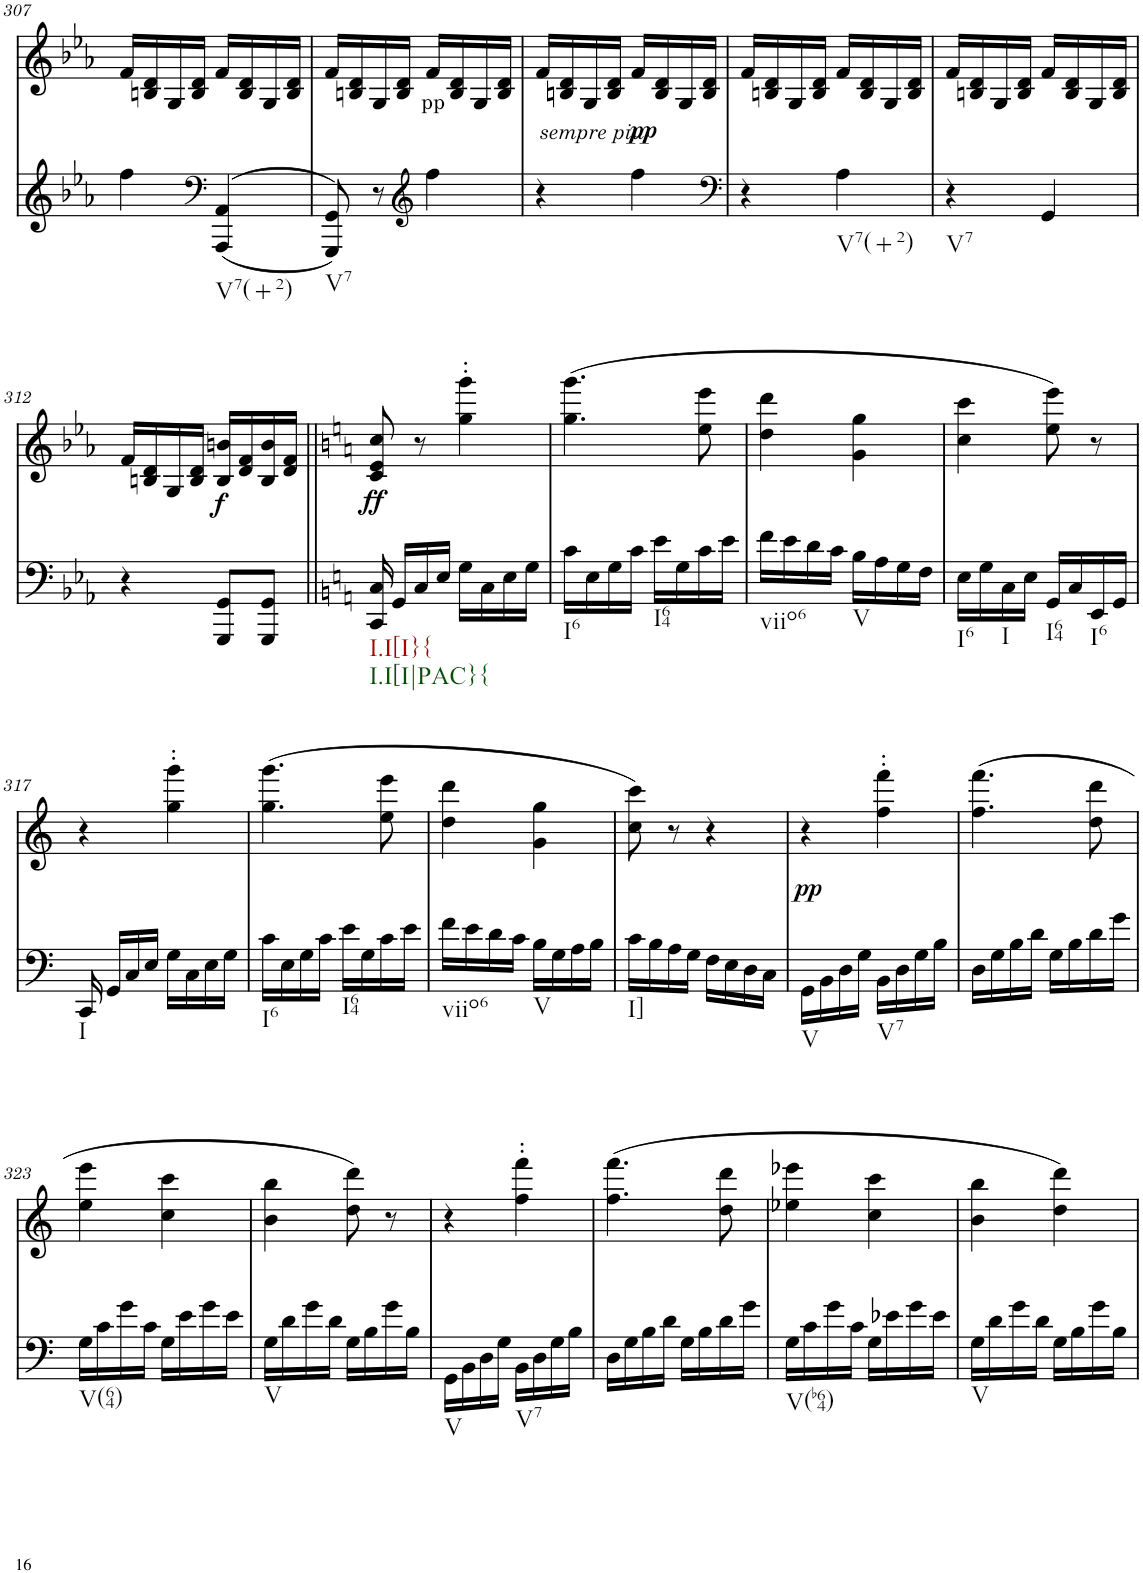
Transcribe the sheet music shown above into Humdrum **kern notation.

**kern	**dynam	**kern	**text	**dynam
*part2	*part2	*part1	*part1	*part1
*staff2	*staff2	*staff1	*staff1	*staff1
*I"piano	*	*I"piano	*	*
*I'Pno	*	*I'Pno	*	*
!!LO:PB:g=z
*clefG2	*	*clefG2	*	*
*k[b-e-a-]	*	*k[b-e-a-]	*	*
*c:	*	*c:	*	*
*M2/4	*	*M2/4	*	*
=307	=307	=307	=307	=307
4ff\	.	16f/LL	.	.
.	.	16Bn/ 16d/	.	.
.	.	16G/	.	.
.	.	16B/ 16d/JJ	.	.
*clefF4	*	*	*	*
!LO:TX:b:t=V7(+2)	!	!	!	!
(>(4AAA-/ 4AA-/	.	16f/LL	.	.
.	.	16B/ 16d/	.	.
.	.	16G/	.	.
.	.	16B/ 16d/JJ	.	.
=308	=308	=308	=308	=308
!LO:TX:b:t=V7	!	!	!	!
8GGG/ 8GG/))	.	16f/LL	.	.
.	.	16Bn/ 16d/	.	.
8r	.	16G/	.	.
.	.	16B/ 16d/JJ	.	.
*clefG2	*	*	*	*
!	!	!	!LO:LY:b	!
4ff\	.	16f/LL	pp	.
.	.	16B/ 16d/	.	.
.	.	16G/	.	.
.	.	16B/ 16d/JJ	.	.
=309	=309	=309	=309	=309
!	!LO:DY:a	!	!	!
4r	other-dynamics	16f/LL	.	.
.	.	16Bn/ 16d/	.	.
.	.	16G/	.	.
.	.	16B/ 16d/JJ	.	.
!	!LO:DY:a	!	!	!
4ff\	pp	16f/LL	.	.
.	.	16B/ 16d/	.	.
.	.	16G/	.	.
.	.	16B/ 16d/JJ	.	.
=310	=310	=310	=310	=310
*clefF4	*	*	*	*
4r	.	16f/LL	.	.
.	.	16Bn/ 16d/	.	.
.	.	16G/	.	.
.	.	16B/ 16d/JJ	.	.
!LO:TX:b:t=V7(+2)	!	!	!	!
4A-\	.	16f/LL	.	.
.	.	16B/ 16d/	.	.
.	.	16G/	.	.
.	.	16B/ 16d/JJ	.	.
=311	=311	=311	=311	=311
!LO:TX:b:t=V7	!	!	!	!
4r	.	16f/LL	.	.
.	.	16Bn/ 16d/	.	.
.	.	16G/	.	.
.	.	16B/ 16d/JJ	.	.
4GG/	.	16f/LL	.	.
.	.	16B/ 16d/	.	.
.	.	16G/	.	.
.	.	16B/ 16d/JJ	.	.
!!LO:LB:g=z
=312	=312	=312	=312	=312
4r	.	16f/LL	.	.
.	.	16Bn/ 16d/	.	.
.	.	16G/	.	.
.	.	16B/ 16d/JJ	.	.
!	!	!	!LO:LY:b	!LO:DY:b
8GGG/ 8GG/L	.	16B/ 16bn/LL	f	f
.	.	16d/ 16f/	.	.
8GGG/ 8GG/J	.	16B/ 16b/	.	.
.	.	16d/ 16f/JJ	.	.
=313||	=313||	=313||	=313||	=313||
*k[]	*	*k[]	*	*
*C:	*	*C:	*	*
!LO:TX:b:t=I.I[I}{	!	!	!	!
!LO:TX:b:t=I.I[I|PAC}{	!	!	!	!
!	!	!	!LO:LY:b	!LO:DY:b
16CC/ 16C/	.	8c/ 8e/ 8cc/	ff	ff
16GG/LL	.	.	.	.
16C/	.	8r	.	.
16E/JJ	.	.	.	.
16G\LL	.	4gg\' 4ggg\'	.	.
16C\	.	.	.	.
16E\	.	.	.	.
16G\JJ	.	.	.	.
=314	=314	=314	=314	=314
!LO:TX:b:t=I6	!	!	!	!
16c\LL	.	(4.gg\ 4.ggg\	.	.
16E\	.	.	.	.
16G\	.	.	.	.
16c\JJ	.	.	.	.
!LO:TX:b:t=I64	!	!	!	!
16e\LL	.	.	.	.
16G\	.	.	.	.
16c\	.	8ee\ 8eee\	.	.
16e\JJ	.	.	.	.
=315	=315	=315	=315	=315
!LO:TX:b:t=viio6	!	!	!	!
16f\LL	.	4dd\ 4ddd\	.	.
16e\	.	.	.	.
16d\	.	.	.	.
16c\JJ	.	.	.	.
!LO:TX:b:t=V	!	!	!	!
16B\LL	.	4g\ 4gg\	.	.
16A\	.	.	.	.
16G\	.	.	.	.
16F\JJ	.	.	.	.
=316	=316	=316	=316	=316
!LO:TX:b:t=I6	!	!	!	!
16E\LL	.	4cc\ 4ccc\	.	.
16G\	.	.	.	.
!LO:TX:b:t=I	!	!	!	!
16C\	.	.	.	.
16E\JJ	.	.	.	.
!LO:TX:b:t=I64	!	!	!	!
16GG/LL	.	8ee\ 8eee\)	.	.
16C/	.	.	.	.
!LO:TX:b:t=I6	!	!	!	!
16EE/	.	8r	.	.
16GG/JJ	.	.	.	.
!!LO:LB:g=z
=317	=317	=317	=317	=317
!LO:TX:b:t=I	!	!	!	!
16CC/	.	4r	.	.
16GG/LL	.	.	.	.
16C/	.	.	.	.
16E/JJ	.	.	.	.
16G\LL	.	4gg\' 4ggg\'	.	.
16C\	.	.	.	.
16E\	.	.	.	.
16G\JJ	.	.	.	.
=318	=318	=318	=318	=318
!LO:TX:b:t=I6	!	!	!	!
16c\LL	.	(4.gg\ 4.ggg\	.	.
16E\	.	.	.	.
16G\	.	.	.	.
16c\JJ	.	.	.	.
!LO:TX:b:t=I64	!	!	!	!
16e\LL	.	.	.	.
16G\	.	.	.	.
16c\	.	8ee\ 8eee\	.	.
16e\JJ	.	.	.	.
=319	=319	=319	=319	=319
!LO:TX:b:t=viio6	!	!	!	!
16f\LL	.	4dd\ 4ddd\	.	.
16e\	.	.	.	.
16d\	.	.	.	.
16c\JJ	.	.	.	.
!LO:TX:b:t=V	!	!	!	!
16B\LL	.	4g\ 4gg\	.	.
16G\	.	.	.	.
16A\	.	.	.	.
16B\JJ	.	.	.	.
=320	=320	=320	=320	=320
!LO:TX:b:t=I]	!	!	!	!
16c\LL	.	8cc\ 8ccc\)	.	.
16B\	.	.	.	.
16A\	.	8r	.	.
16G\JJ	.	.	.	.
16F\LL	.	4r	.	.
16E\	.	.	.	.
16D\	.	.	.	.
16C\JJ	.	.	.	.
=321	=321	=321	=321	=321
!LO:TX:b:t=V	!	!	!	!
!	!	!	!	!LO:DY:b
16GG\LL	.	4r	.	pp
16BB\	.	.	.	.
16D\	.	.	.	.
16G\JJ	.	.	.	.
!LO:TX:b:t=V7	!	!	!	!
16BB\LL	.	4ff\' 4fff\'	.	.
16D\	.	.	.	.
16G\	.	.	.	.
16B\JJ	.	.	.	.
=322	=322	=322	=322	=322
16D\LL	.	(4.ff\ 4.fff\	.	.
16G\	.	.	.	.
16B\	.	.	.	.
16d\JJ	.	.	.	.
16G\LL	.	.	.	.
16B\	.	.	.	.
16d\	.	8dd\ 8ddd\	.	.
16g\JJ	.	.	.	.
!!LO:LB:g=z
=323	=323	=323	=323	=323
!LO:TX:b:t=V(64)	!	!	!	!
16G\LL	.	4ee\ 4eee\	.	.
16c\	.	.	.	.
16g\	.	.	.	.
16c\JJ	.	.	.	.
16G\LL	.	4cc\ 4ccc\	.	.
16e\	.	.	.	.
16g\	.	.	.	.
16e\JJ	.	.	.	.
=324	=324	=324	=324	=324
!LO:TX:b:t=V	!	!	!	!
16G\LL	.	4b\ 4bb\	.	.
16d\	.	.	.	.
16g\	.	.	.	.
16d\JJ	.	.	.	.
16G\LL	.	8dd\ 8ddd\)	.	.
16B\	.	.	.	.
16g\	.	8r	.	.
16B\JJ	.	.	.	.
=325	=325	=325	=325	=325
!LO:TX:b:t=V	!	!	!	!
16GG\LL	.	4r	.	.
16BB\	.	.	.	.
16D\	.	.	.	.
16G\JJ	.	.	.	.
!LO:TX:b:t=V7	!	!	!	!
16BB\LL	.	4ff\' 4fff\'	.	.
16D\	.	.	.	.
16G\	.	.	.	.
16B\JJ	.	.	.	.
=326	=326	=326	=326	=326
16D\LL	.	(4.ff\ 4.fff\	.	.
16G\	.	.	.	.
16B\	.	.	.	.
16d\JJ	.	.	.	.
16G\LL	.	.	.	.
16B\	.	.	.	.
16d\	.	8dd\ 8ddd\	.	.
16g\JJ	.	.	.	.
=327	=327	=327	=327	=327
!LO:TX:b:t=V(b64)	!	!	!	!
16G\LL	.	4ee-X\ 4eee-X\	.	.
16c\	.	.	.	.
16g\	.	.	.	.
16c\JJ	.	.	.	.
16G\LL	.	4cc\ 4ccc\	.	.
16e-X\	.	.	.	.
16g\	.	.	.	.
16e-\JJ	.	.	.	.
=328	=328	=328	=328	=328
!LO:TX:b:t=V	!	!	!	!
16G\LL	.	4b\ 4bb\	.	.
16d\	.	.	.	.
16g\	.	.	.	.
16d\JJ	.	.	.	.
16G\LL	.	4dd\ 4ddd\)	.	.
16B\	.	.	.	.
16g\	.	.	.	.
16B\JJ	.	.	.	.
=	=	=	=	=
*-	*-	*-	*-	*-
